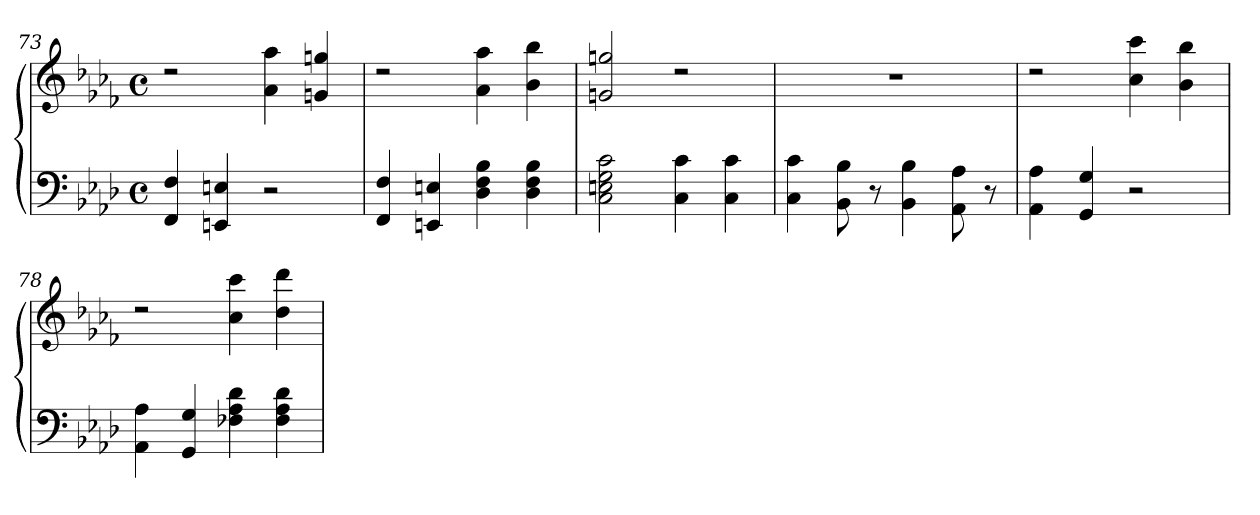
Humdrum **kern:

**kern	**kern
*part1	*part1
*staff2	*staff1
*clefF4	*clefG3
*k[b-e-a-d-]	*k[b-e-a-d-]
*M4/4	*M4/4
*met(c)	*met(c)
=73	=73
4FF/ 4F/	2rcc
4EEn/ 4En/	.
2rE	4f\ 4ff\
.	4en/ 4een/
=74	=74
4FF/ 4F/	2rcc
4EEn/ 4En/	.
4D-\ 4F\ 4B-\	4f\ 4ff\
4D-\ 4F\ 4B-\	4g\ 4gg\
=75	=75
2C\ 2En\ 2G\ 2c\	2en/ 2een/
4C\ 4c\	2rcc
4C\ 4c\	.
=76	=76
4C\ 4c\	1r
8BB-\ 8B-\	.
8r	.
4BB-\ 4B-\	.
8AA-\ 8A-\	.
8r	.
!!LO:LB:g=z
=77	=77
4AA-\ 4A-\	2rcc
4GG/ 4G/	.
2rE	4a-\ 4aa-\
.	4g\ 4gg\
=78	=78
4AA-\ 4A-\	2rcc
4GG/ 4G/	.
4F-X\ 4A-\ 4d-\	4a-\ 4aa-\
4F-\ 4A-\ 4d-\	4b-\ 4bb-\
=	=
*-	*-
